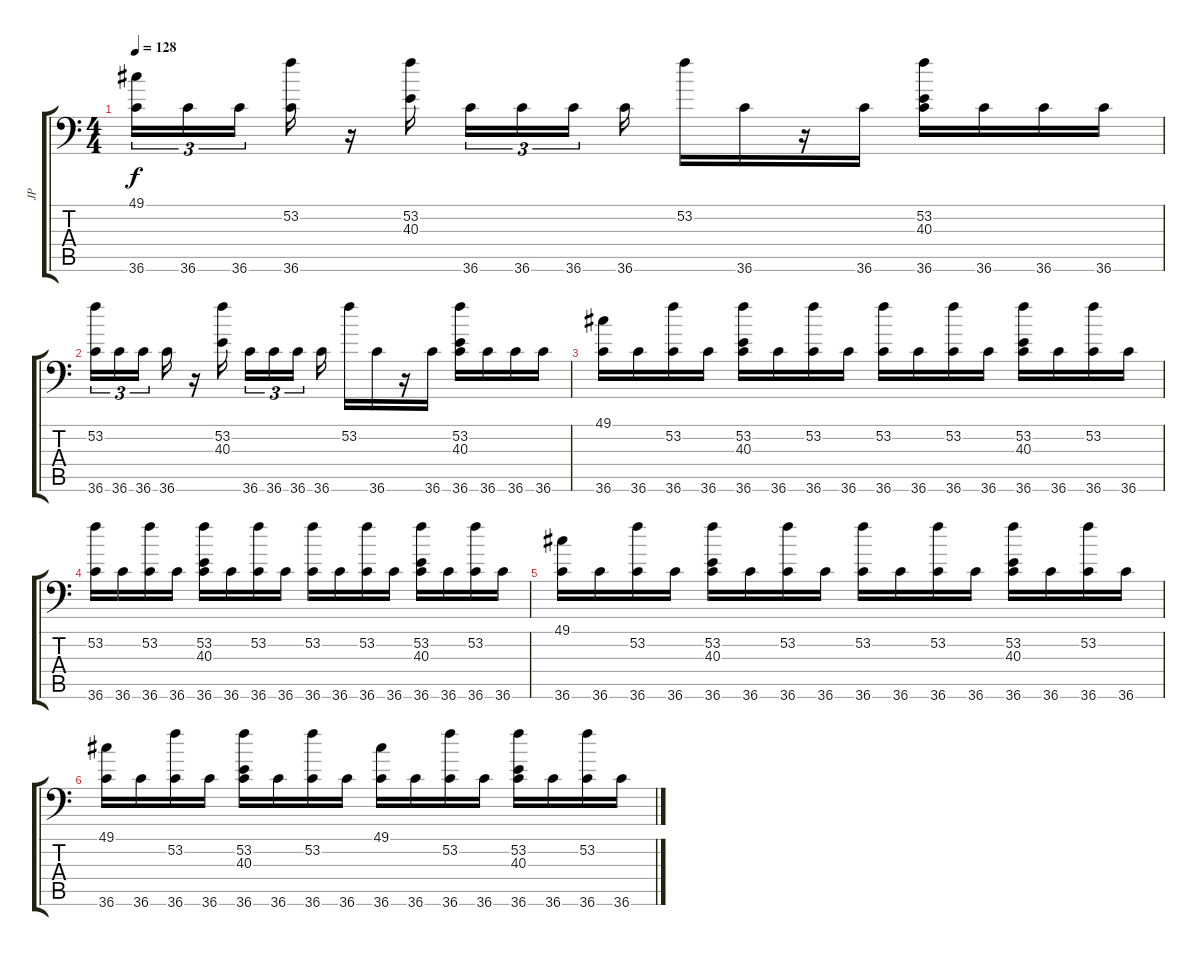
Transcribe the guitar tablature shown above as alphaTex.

\track ("JP" "JP") {instrument acousticgrandpiano}
\staff {score tabs}
\tuning (C-1 C-1 C-1 C-1 C-1 C-1) {hide}
\ts (4 4)
\tempo 128
\clef f4
\ks c
(49.1 36.6).16{tu (3 2) dy f} 36.6.16{tu (3 2)} 36.6.16{tu (3 2)} (53.2 36.6).16 r.16 (53.2 40.3).16 36.6.16{tu (3 2)} 36.6.16{tu (3 2)} 36.6.16{tu (3 2)} 36.6.16 53.2.16 36.6.16 r.16 36.6.16 (53.2 40.3 36.6).16 36.6.16 36.6.16 36.6.16 |
(53.2 36.6).16{tu (3 2)} 36.6.16{tu (3 2)} 36.6.16{tu (3 2)} 36.6.16 r.16 (53.2 40.3).16 36.6.16{tu (3 2)} 36.6.16{tu (3 2)} 36.6.16{tu (3 2)} 36.6.16 53.2.16 36.6.16 r.16 36.6.16 (53.2 40.3 36.6).16 36.6.16 36.6.16 36.6.16 |
(49.1 36.6).16 36.6.16 (53.2 36.6).16 36.6.16 (53.2 40.3 36.6).16 36.6.16 (53.2 36.6).16 36.6.16 (53.2 36.6).16 36.6.16 (53.2 36.6).16 36.6.16 (53.2 40.3 36.6).16 36.6.16 (53.2 36.6).16 36.6.16 |
(53.2 36.6).16 36.6.16 (53.2 36.6).16 36.6.16 (53.2 40.3 36.6).16 36.6.16 (53.2 36.6).16 36.6.16 (53.2 36.6).16 36.6.16 (53.2 36.6).16 36.6.16 (53.2 40.3 36.6).16 36.6.16 (53.2 36.6).16 36.6.16 |
(49.1 36.6).16 36.6.16 (53.2 36.6).16 36.6.16 (53.2 40.3 36.6).16 36.6.16 (53.2 36.6).16 36.6.16 (53.2 36.6).16 36.6.16 (53.2 36.6).16 36.6.16 (53.2 40.3 36.6).16 36.6.16 (53.2 36.6).16 36.6.16 |
(49.1 36.6).16 36.6.16 (53.2 36.6).16 36.6.16 (53.2 40.3 36.6).16 36.6.16 (53.2 36.6).16 36.6.16 (49.1 36.6).16 36.6.16 (53.2 36.6).16 36.6.16 (53.2 40.3 36.6).16 36.6.16 (53.2 36.6).16 36.6.16
